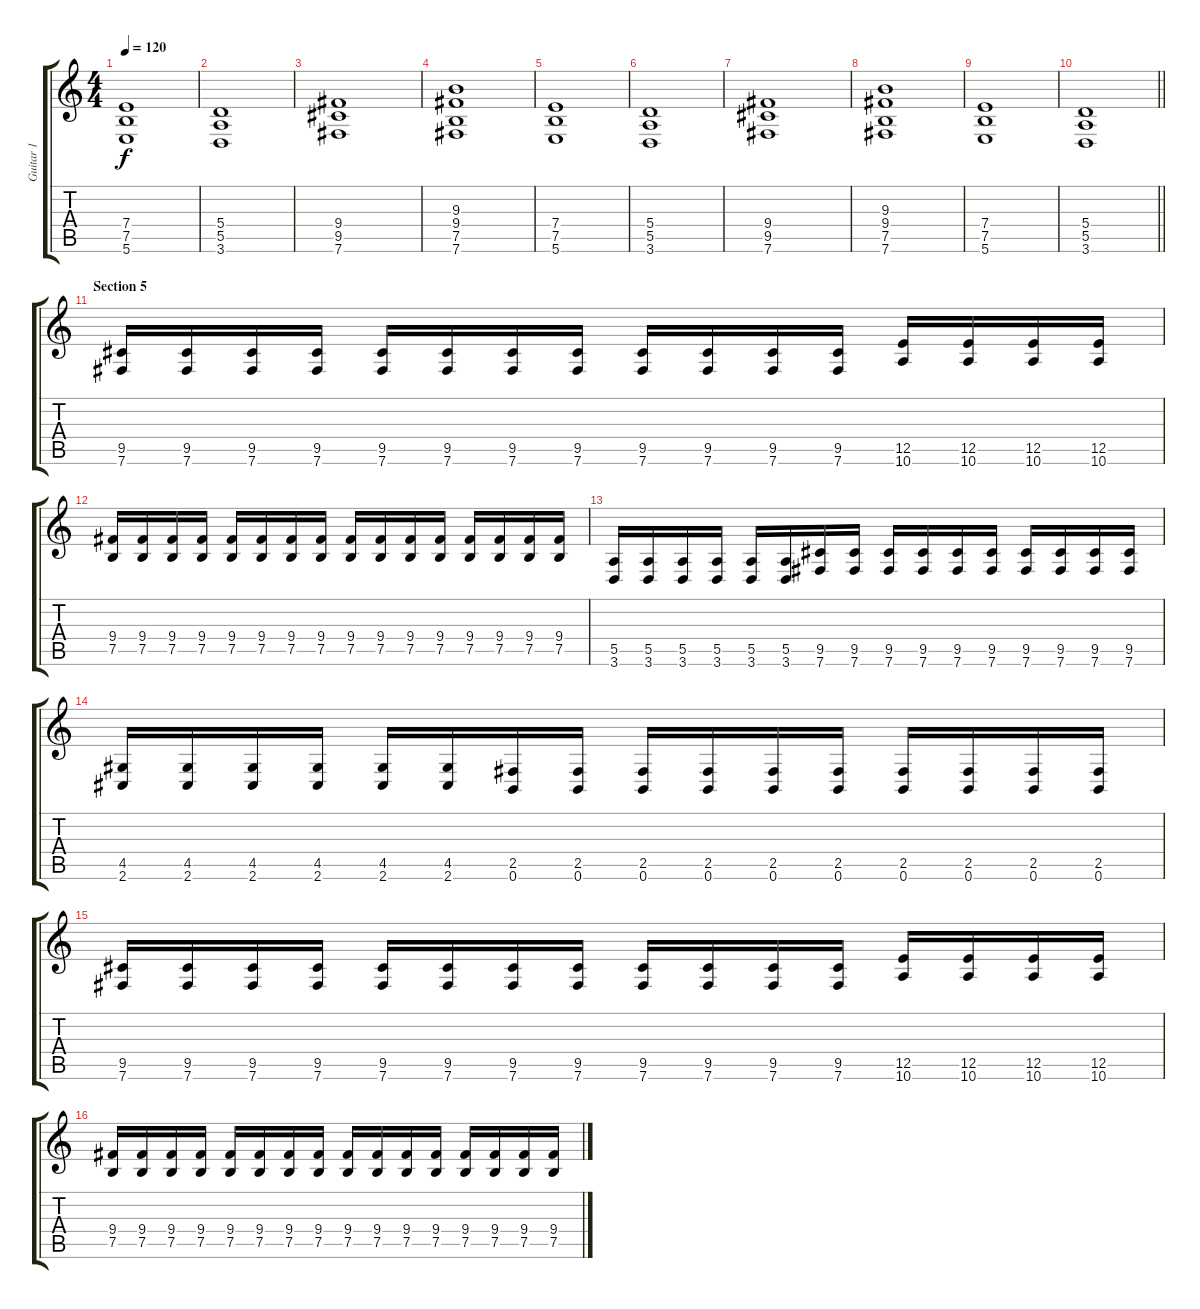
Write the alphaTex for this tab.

\track ("Guitar 1" "Guitar 1") {instrument distortionguitar}
\staff {score tabs}
\tuning (B3 Gb3 D3 A2 E2 B1) {hide}
\ts (4 4)
\tempo 120
\clef g2
\ks c
(7.4 7.5 5.6).1{dy f} |
(5.4 5.5 3.6).1 |
(9.4 9.5 7.6).1 |
(9.3 9.4 7.5 7.6).1 |
(7.4 7.5 5.6).1 |
(5.4 5.5 3.6).1 |
(9.4 9.5 7.6).1 |
(9.3 9.4 7.5 7.6).1 |
(7.4 7.5 5.6).1 |
\barLineRight lightlight
(5.4 5.5 3.6).1 |
\section ("" "Section 5")
(9.5 7.6).16 (9.5 7.6).16 (9.5 7.6).16 (9.5 7.6).16 (9.5 7.6).16 (9.5 7.6).16 (9.5 7.6).16 (9.5 7.6).16 (9.5 7.6).16 (9.5 7.6).16 (9.5 7.6).16 (9.5 7.6).16 (12.5 10.6).16 (12.5 10.6).16 (12.5 10.6).16 (12.5 10.6).16 |
(9.4 7.5).16 (9.4 7.5).16 (9.4 7.5).16 (9.4 7.5).16 (9.4 7.5).16 (9.4 7.5).16 (9.4 7.5).16 (9.4 7.5).16 (9.4 7.5).16 (9.4 7.5).16 (9.4 7.5).16 (9.4 7.5).16 (9.4 7.5).16 (9.4 7.5).16 (9.4 7.5).16 (9.4 7.5).16 |
(5.5 3.6).16 (5.5 3.6).16 (5.5 3.6).16 (5.5 3.6).16 (5.5 3.6).16 (5.5 3.6).16 (9.5 7.6).16 (9.5 7.6).16 (9.5 7.6).16 (9.5 7.6).16 (9.5 7.6).16 (9.5 7.6).16 (9.5 7.6).16 (9.5 7.6).16 (9.5 7.6).16 (9.5 7.6).16 |
(4.5 2.6).16 (4.5 2.6).16 (4.5 2.6).16 (4.5 2.6).16 (4.5 2.6).16 (4.5 2.6).16 (2.5 0.6).16 (2.5 0.6).16 (2.5 0.6).16 (2.5 0.6).16 (2.5 0.6).16 (2.5 0.6).16 (2.5 0.6).16 (2.5 0.6).16 (2.5 0.6).16 (2.5 0.6).16 |
(9.5 7.6).16 (9.5 7.6).16 (9.5 7.6).16 (9.5 7.6).16 (9.5 7.6).16 (9.5 7.6).16 (9.5 7.6).16 (9.5 7.6).16 (9.5 7.6).16 (9.5 7.6).16 (9.5 7.6).16 (9.5 7.6).16 (12.5 10.6).16 (12.5 10.6).16 (12.5 10.6).16 (12.5 10.6).16 |
(9.4 7.5).16 (9.4 7.5).16 (9.4 7.5).16 (9.4 7.5).16 (9.4 7.5).16 (9.4 7.5).16 (9.4 7.5).16 (9.4 7.5).16 (9.4 7.5).16 (9.4 7.5).16 (9.4 7.5).16 (9.4 7.5).16 (9.4 7.5).16 (9.4 7.5).16 (9.4 7.5).16 (9.4 7.5).16
